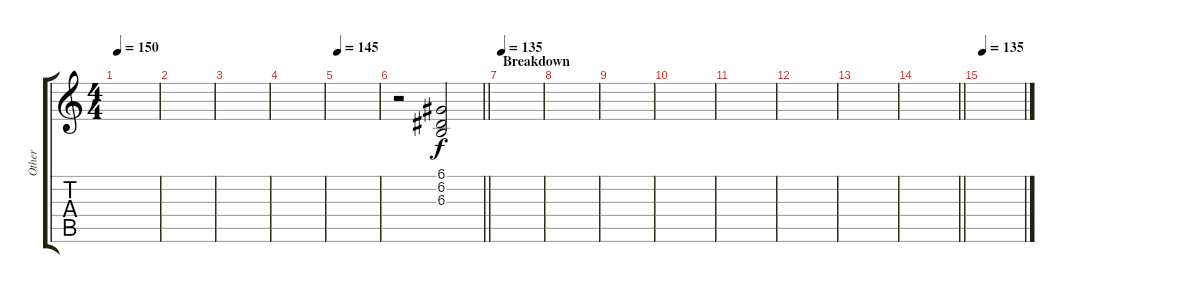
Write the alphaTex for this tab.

\track ("Other" "Other") {instrument reversecymbal}
\staff {score tabs}
\tuning (D4 A3 F3 C3 G2 C2) {hide}
\ts (4 4)
\tempo 150
\clef g2
\ks c
|
|
|
|
\tempo 145
|
\barLineRight lightlight
r.2 (6.1 6.2 6.3).2 |
\section ("" "Breakdown")
\tempo 135
|
|
|
|
|
|
|
\barLineRight lightlight
|
\section ("" "")
\tempo 135
